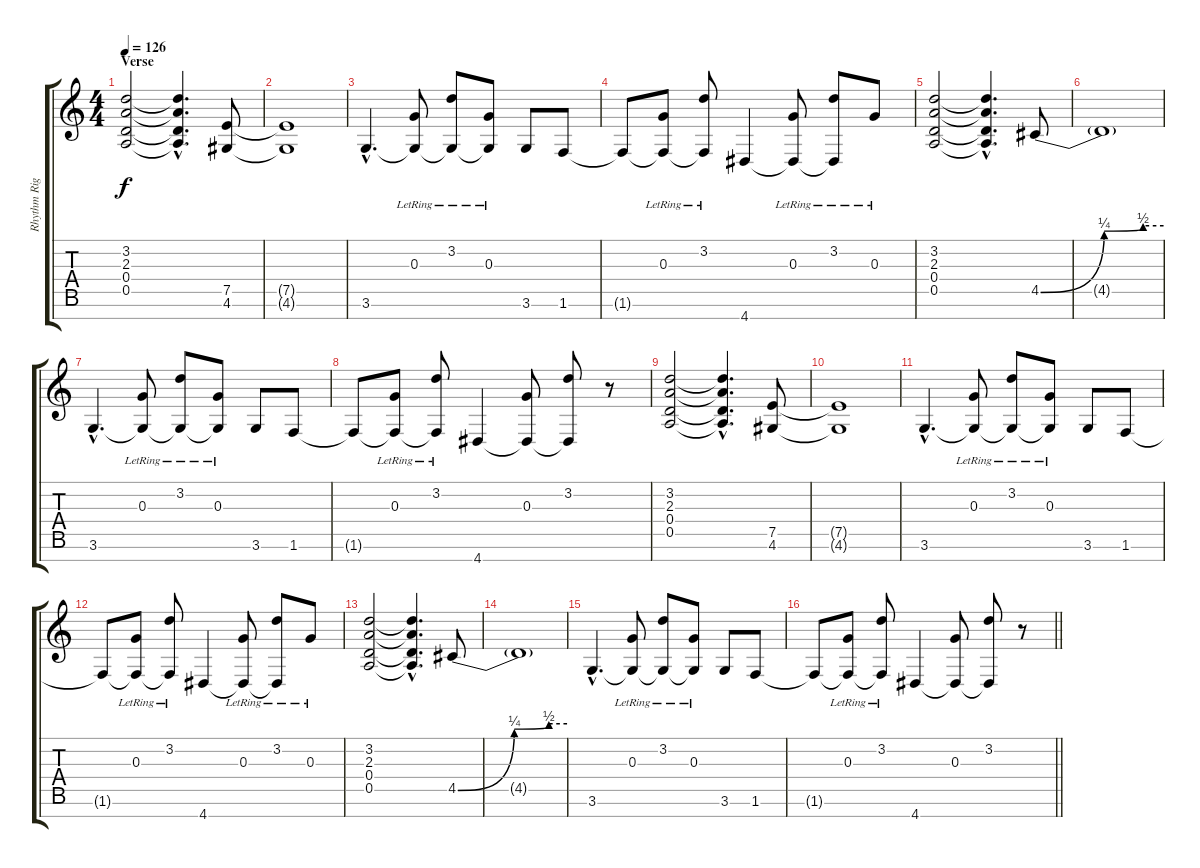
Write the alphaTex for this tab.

\track ("Rhythm Right" "Rhythm Rig") {instrument distortionguitar}
\staff {score tabs}
\tuning (E4 B3 G3 D3 A2 E2 B1) {hide}
\ts (4 4)
\section ("" "Verse")
\tempo 126
\clef g2
\ks c
(3.2 2.3 0.4 0.5).2{dy f} (3.2{hac t} 2.3{hac t} 0.4{hac t} 0.5{hac t}).4{d} (7.5 4.6).8 |
(7.5{t} 4.6{t}).1 |
3.6{hac}.4{d} (0.3{lr} 3.6{t}).8 (3.2{lr} 3.6{t}).8 (0.3{lr} 3.6{t}).8 3.6.8 1.6.8 |
1.6{t}.8 (0.3{lr} 1.6{t}).8 (3.2{lr} 1.6{t}).8 4.7.4 (0.3{lr} 4.7{t}).8 (3.2{lr} 4.7{t}).8 0.3{lr}.8 |
(3.2 2.3 0.4 0.5).2 (3.2{hac t} 2.3{hac t} 0.4{hac t} 0.5{hac t}).4{d} 4.5{be (custom 0 0 31 1 50 2 60 2)}.8 |
4.5{t}.1 |
3.6{hac}.4{d} (0.3{lr} 3.6{t}).8 (3.2{lr} 3.6{t}).8 (0.3{lr} 3.6{t}).8 3.6.8 1.6.8 |
1.6{t}.8 (0.3{lr} 1.6{t}).8 (3.2{lr} 1.6{t}).8 4.7.4 (0.3 4.7{t}).8 (3.2 4.7{t}).8 r.8 |
(3.2 2.3 0.4 0.5).2 (3.2{hac t} 2.3{hac t} 0.4{hac t} 0.5{hac t}).4{d} (7.5 4.6).8 |
(7.5{t} 4.6{t}).1 |
3.6{hac}.4{d} (0.3{lr} 3.6{t}).8 (3.2{lr} 3.6{t}).8 (0.3{lr} 3.6{t}).8 3.6.8 1.6.8 |
1.6{t}.8 (0.3{lr} 1.6{t}).8 (3.2{lr} 1.6{t}).8 4.7.4 (0.3{lr} 4.7{t}).8 (3.2{lr} 4.7{t}).8 0.3{lr}.8 |
(3.2 2.3 0.4 0.5).2 (3.2{hac t} 2.3{hac t} 0.4{hac t} 0.5{hac t}).4{d} 4.5{be (custom 0 0 31 1 50 2 60 2)}.8 |
4.5{t}.1 |
3.6{hac}.4{d} (0.3{lr} 3.6{t}).8 (3.2{lr} 3.6{t}).8 (0.3{lr} 3.6{t}).8 3.6.8 1.6.8 |
\barLineRight lightlight
1.6{t}.8 (0.3{lr} 1.6{t}).8 (3.2{lr} 1.6{t}).8 4.7.4 (0.3 4.7{t}).8 (3.2 4.7{t}).8 r.8
